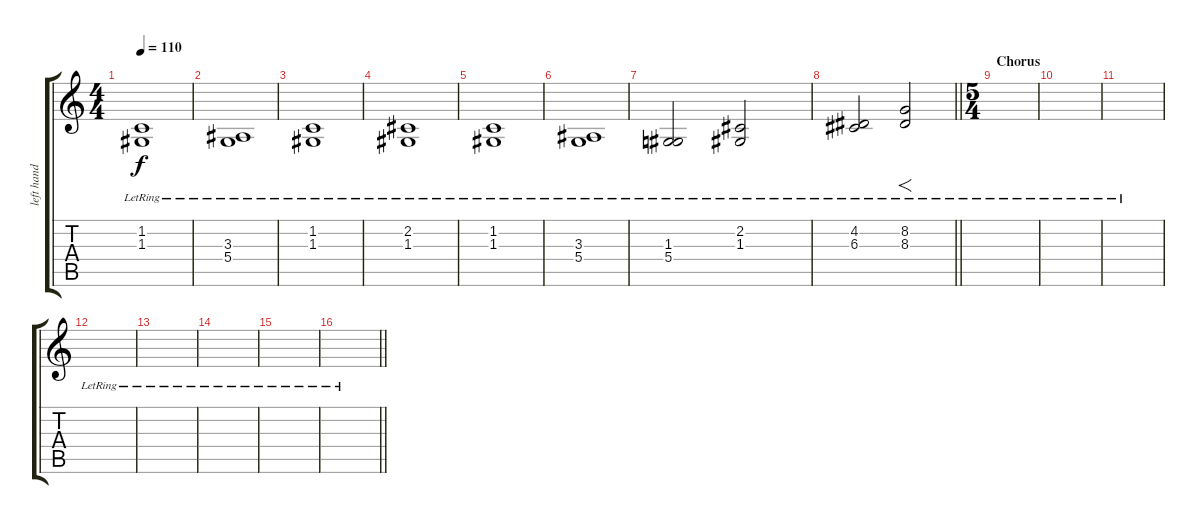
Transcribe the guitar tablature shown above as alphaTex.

\track ("left hand piano part" "left hand ") {instrument acousticgrandpiano}
\staff {score tabs}
\tuning (E4 B3 G3 D3 A2 E2) {hide}
\ts (4 4)
\tempo 110
\clef g2
\ks c
(1.2{lr} 1.3{lr}).1{dy f} |
(3.3{lr} 5.4{lr}).1 |
(1.2{lr} 1.3{lr}).1 |
(2.2{lr} 1.3{lr}).1 |
(1.2{lr} 1.3{lr}).1 |
(3.3{lr} 5.4{lr}).1 |
(1.3{lr} 5.4{lr}).2 (2.2{lr} 1.3{lr}).2 |
\barLineRight lightlight
(4.2{lr} 6.3{lr}).2 (8.2{lr} 8.3{lr}).2{f} |
\ts (5 4)
\section ("" "Chorus")
|
|
|
|
|
|
|
\barLineRight lightlight
